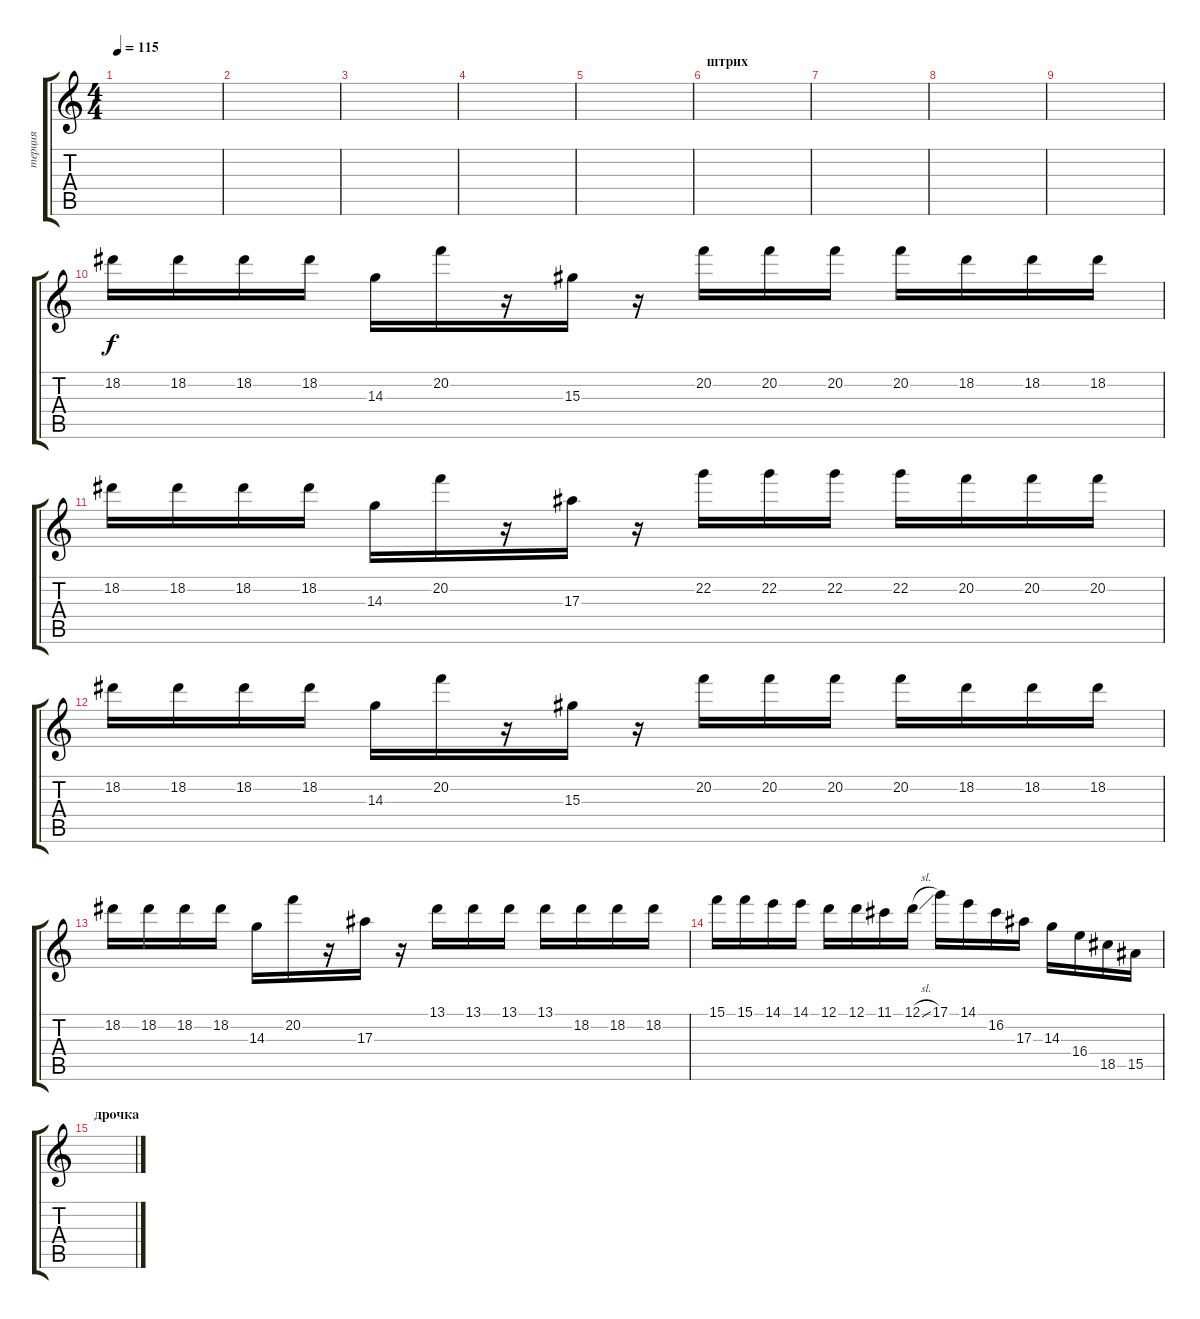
\track ("терция" "терция") {instrument distortionguitar}
\staff {score tabs}
\tuning (D4 A3 F3 C3 G2 C2) {hide}
\ts (4 4)
\tempo 115
\clef g2
\ks c
|
|
|
|
|
\section ("" "штрих")
|
|
|
|
18.2.16 18.2.16 18.2.16 18.2.16 14.3.16 20.2.16 r.16 15.3.16 r.16 20.2.16 20.2.16 20.2.16 20.2.16 18.2.16 18.2.16 18.2.16 |
18.2.16 18.2.16 18.2.16 18.2.16 14.3.16 20.2.16 r.16 17.3.16 r.16 22.2.16 22.2.16 22.2.16 22.2.16 20.2.16 20.2.16 20.2.16 |
18.2.16 18.2.16 18.2.16 18.2.16 14.3.16 20.2.16 r.16 15.3.16 r.16 20.2.16 20.2.16 20.2.16 20.2.16 18.2.16 18.2.16 18.2.16 |
18.2.16 18.2.16 18.2.16 18.2.16 14.3.16 20.2.16 r.16 17.3.16 r.16 13.1.16 13.1.16 13.1.16 13.1.16 18.2.16 18.2.16 18.2.16 |
15.1.16 15.1.16 14.1.16 14.1.16 12.1.16 12.1.16 11.1.16 12.1{sl}.16 17.1.16 14.1.16 16.2.16 17.3.16 14.3.16 16.4.16 18.5.16 15.5.16 |
\section ("" "дрочка")
